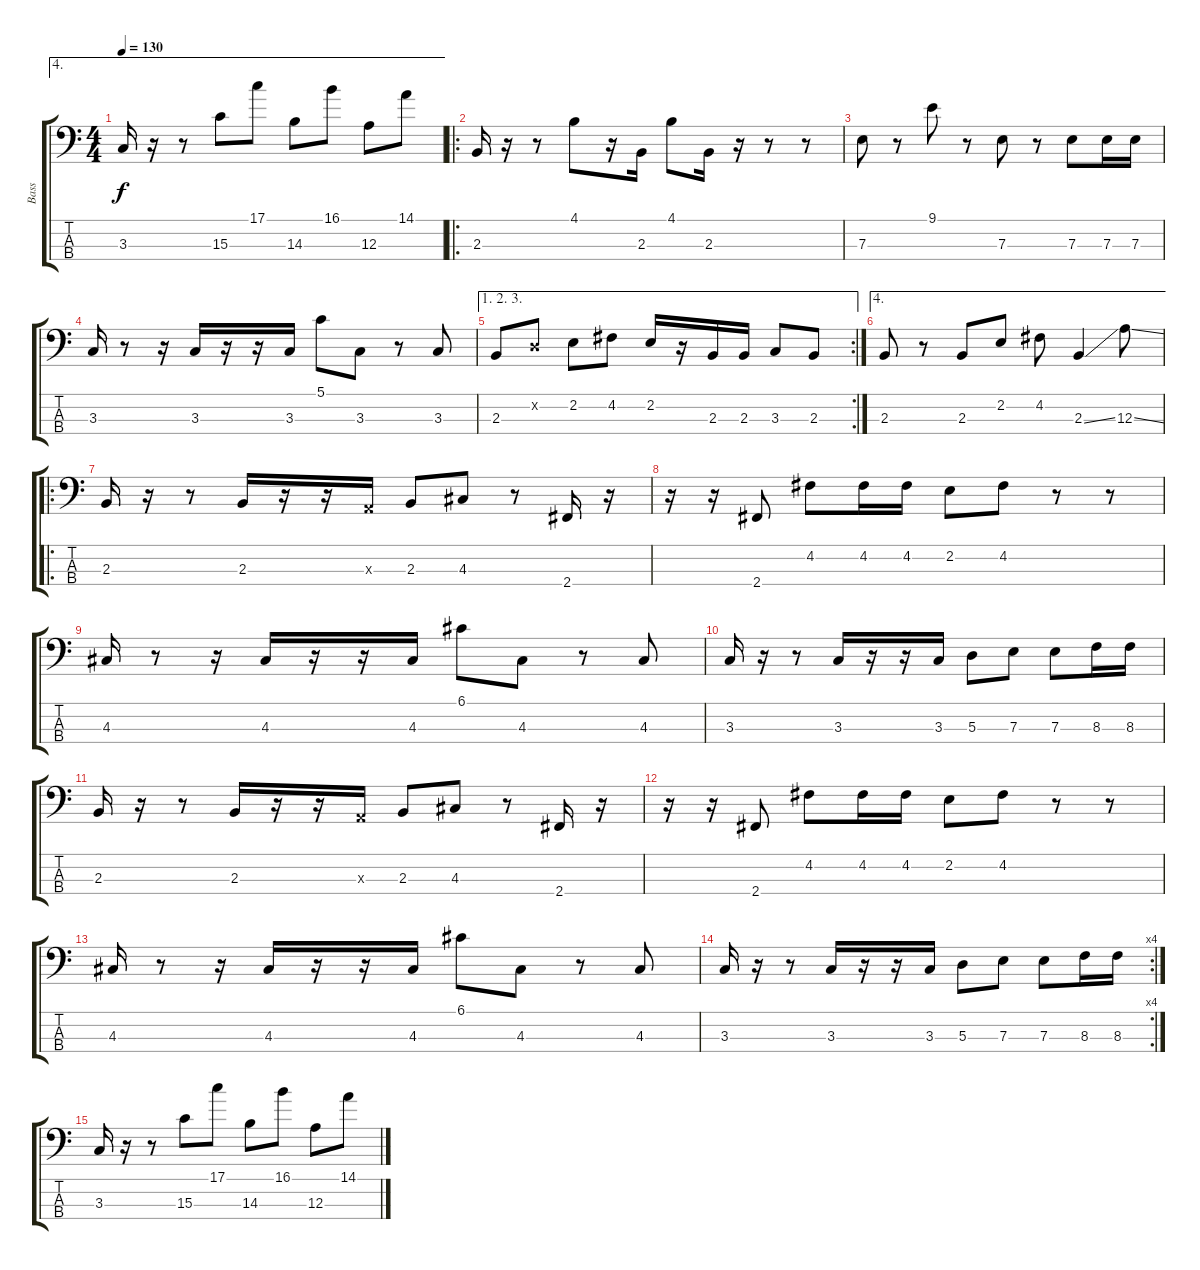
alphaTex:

\track ("Bass" "Bass") {instrument fretlessbass}
\staff {score tabs}
\tuning (G2 D2 A1 E1) {hide}
\ae 4
\ts (4 4)
\tempo 130
\clef f4
\ks c
3.3.16{dy f} r.16 r.8 15.3.8 17.1.8 14.3.8 16.1.8 12.3.8 14.1.8 |
\ro
2.3.16 r.16 r.8 4.1.8 r.16 2.3.16 4.1.8 2.3.16 r.16 r.8 r.8 |
7.3.8 r.8 9.1.8 r.8 7.3.8 r.8 7.3.8 7.3.16 7.3.16 |
3.3.16 r.8 r.16 3.3.16 r.16 r.16 3.3.16 5.1.8 3.3.8 r.8 3.3.8 |
\ae (1 2 3)
\rc 2
2.3.8 0.2{x}.8 2.2.8 4.2.8 2.2.16 r.16 2.3.16 2.3.16 3.3.8 2.3.8 |
\ae 4
2.3.8 r.8 2.3.8 2.2.8 4.2.8 2.3{ss}.4 12.3{ss}.8 |
\ro
2.3.16 r.16 r.8 2.3.16 r.16 r.16 0.3{x}.16 2.3.8 4.3.8 r.8 2.4.16 r.16 |
r.16 r.16 2.4.8 4.2.8 4.2.16 4.2.16 2.2.8 4.2.8 r.8 r.8 |
4.3.16 r.8 r.16 4.3.16 r.16 r.16 4.3.16 6.1.8 4.3.8 r.8 4.3.8 |
3.3.16 r.16 r.8 3.3.16 r.16 r.16 3.3.16 5.3.8 7.3.8 7.3.8 8.3.16 8.3.16 |
2.3.16 r.16 r.8 2.3.16 r.16 r.16 0.3{x}.16 2.3.8 4.3.8 r.8 2.4.16 r.16 |
r.16 r.16 2.4.8 4.2.8 4.2.16 4.2.16 2.2.8 4.2.8 r.8 r.8 |
4.3.16 r.8 r.16 4.3.16 r.16 r.16 4.3.16 6.1.8 4.3.8 r.8 4.3.8 |
\rc 4
3.3.16 r.16 r.8 3.3.16 r.16 r.16 3.3.16 5.3.8 7.3.8 7.3.8 8.3.16 8.3.16 |
3.3.16 r.16 r.8 15.3.8 17.1.8 14.3.8 16.1.8 12.3.8 14.1.8
